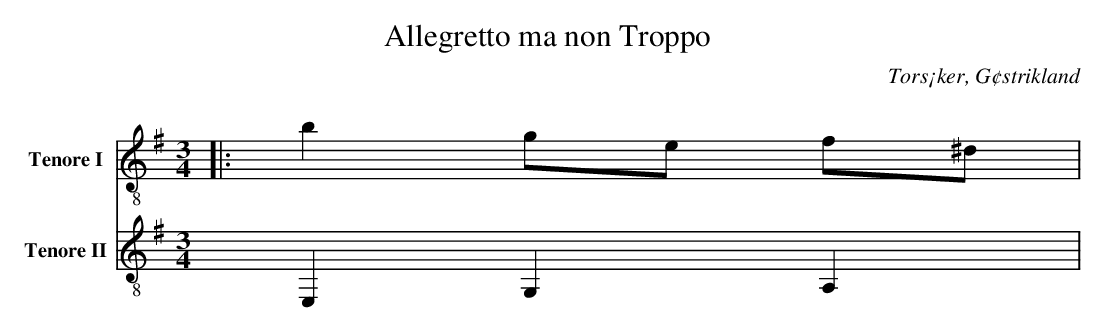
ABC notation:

X:1
T:Allegretto ma non Troppo
O:Tors¡ker, G¢strikland
Q: 112
M:3/4
L:1/16
%%score (T1 T2) (B1 B2)
V:T1           clef=treble-8  name="Tenore I"   snm="T.I"
V:T2           clef=treble-8  name="Tenore II"  snm="T.II"
K:G
|:[V:T1]  b4 g2e2 f2^d2 |
|:[V:T2]  E,4 G,4 A,4   |
